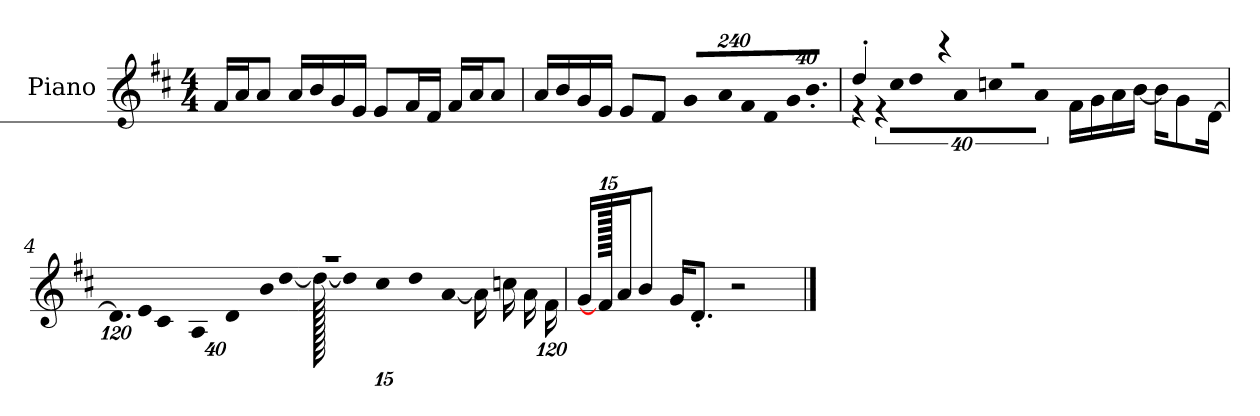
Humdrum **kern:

**kern
*part1
*staff1
*I"Piano
*I'P-no
*clefG2
*k[f#c#]
*M4/4
*MM90
=1
16f#/LL
16a/J
8a/J
16a/LL
16b/
16g/
16e/JJ
8e/L
16f#/L
16d/JJ
16f#/LL
16a/J
8a/J
=2
16a/LL
16b/
16g/
16e/JJ
8e/L
8d/J
*Xbrackettup
!LO:N:vis=8
960%137g/L
!LO:N:vis=16
1920%137a/L
!LO:N:vis=16
1920%137f#/
!LO:N:vis=16
1920%137d/
!LO:N:vis=32
640%23g/K
!LO:N:vis=16.
960%103b'/JJ
=3
*^
*	*brackettup
!	!LO:N:vis=16
4dd'/	1920%137r
!	!LO:N:vis=32
.	640%23r
!	!LO:N:vis=32
.	640%23cc#\KLL
!	!LO:N:vis=16
.	1920%137dd\J
!	!LO:N:vis=8
.	960%137a\
4r	.
!	!LO:N:vis=16
.	1920%137ccn\L
!	!LO:N:vis=16
.	1920%137a\JJ
2r	16f#\LL
.	16g\
.	16a\
.	[16b\JJ
.	16b\KL]
.	8g\
.	[16d\Jk
!!LO:LB:g=z	!!
=4	=4
*	*Xbrackettup
!	!LO:N:vis=16.
1r	960%103d\LL]
!	!LO:N:vis=32
.	640%23e\K
!	!LO:N:vis=16
.	1920%137c#\
!	!LO:N:vis=16
.	1920%137A\
!	!LO:N:vis=16
.	1920%137d\
!	!LO:N:vis=32
.	640%23b\K
.	[384%41dd\J
.	1920dd\_
.	24dd\LL]
.	24cc#\J
.	12dd\
.	[12a\J
.	16a\LL]
.	16ccn\
.	16a\
.	[1920%119f#\JJ
*v	*v
=5
16g/LL
1920f#\]
16a/J
8b/J
16g/KL
8.d'/J
2r
==
*-
